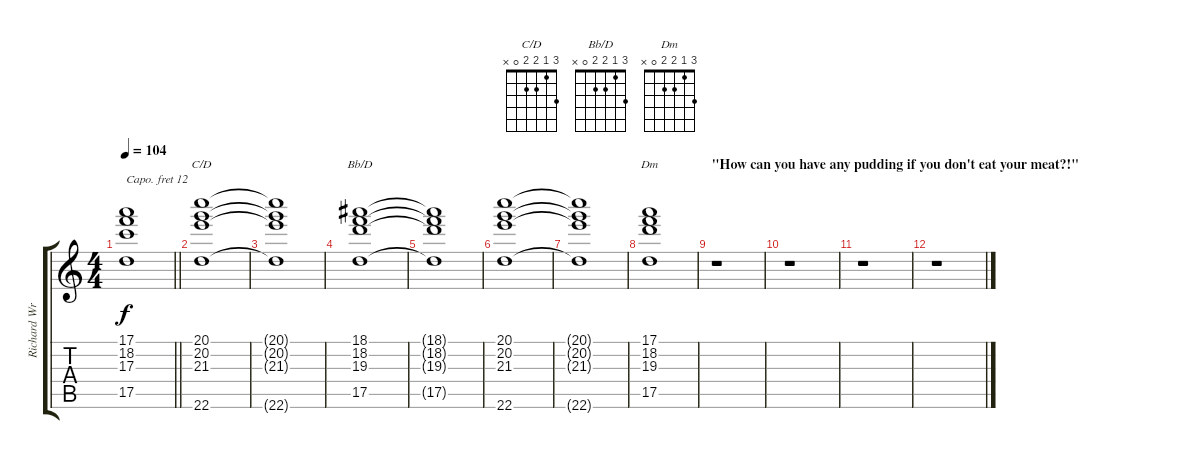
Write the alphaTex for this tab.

\track ("Richard Wright | Hammond C-3 | Organ" "Richard Wr") {instrument rockorgan}
\staff {score tabs}
\capo 12
\tuning (E4 B3 G3 D3 A2 E2) {hide}
\chord ("C/D" 3 1 2 2 0 x)
\chord ("Bb/D" 3 1 2 2 0 x)
\chord ("Dm" 3 1 2 2 0 x)
\ts (4 4)
\tempo 104
\clef g2
\barLineRight lightlight
\ks c
(17.1{t} 18.2{t} 17.3{t} 17.5{t}).1{dy f} |
(20.1 20.2 21.3 22.6).1{ch "C/D"} |
(20.1{t} 20.2{t} 21.3{t} 22.6{t}).1 |
(18.1 18.2 19.3 17.5).1{ch "Bb/D"} |
(18.1{t} 18.2{t} 19.3{t} 17.5{t}).1 |
(20.1 20.2 21.3 22.6).1 |
(20.1{t} 20.2{t} 21.3{t} 22.6{t}).1 |
(17.1 18.2 19.3 17.5).1{ch "Dm"} |
\section ("" "\"How can you have any pudding if you don't eat your meat?!\"")
r.1 |
r.1 |
r.1 |
r.1
